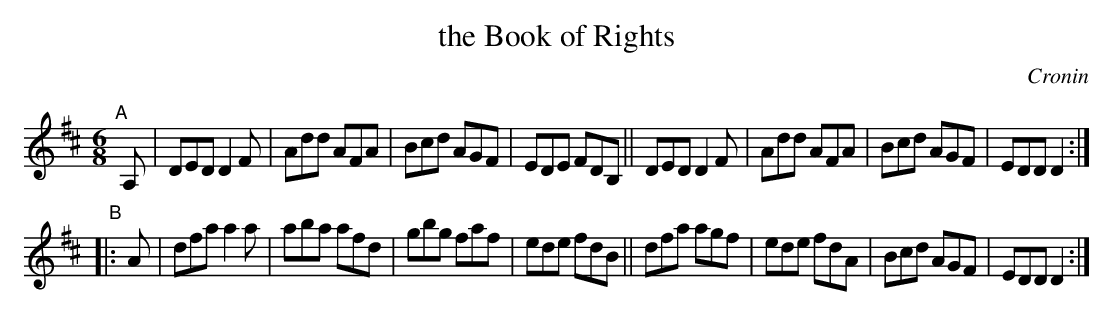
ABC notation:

X:1
T: the Book of Rights
C: Cronin
M: 6/8
K: D
"^A"[|] A, |\
DED D2F | Add AFA | Bcd AGF | EDE FDB, ||\
DED D2F | Add AFA | Bcd AGF | EDD D2 :|
"^B"|: A |\
dfa a2a | aba afd | gbg faf | ede fdB ||\
dfa agf | ede fdA | Bcd AGF | EDD D2 :|
